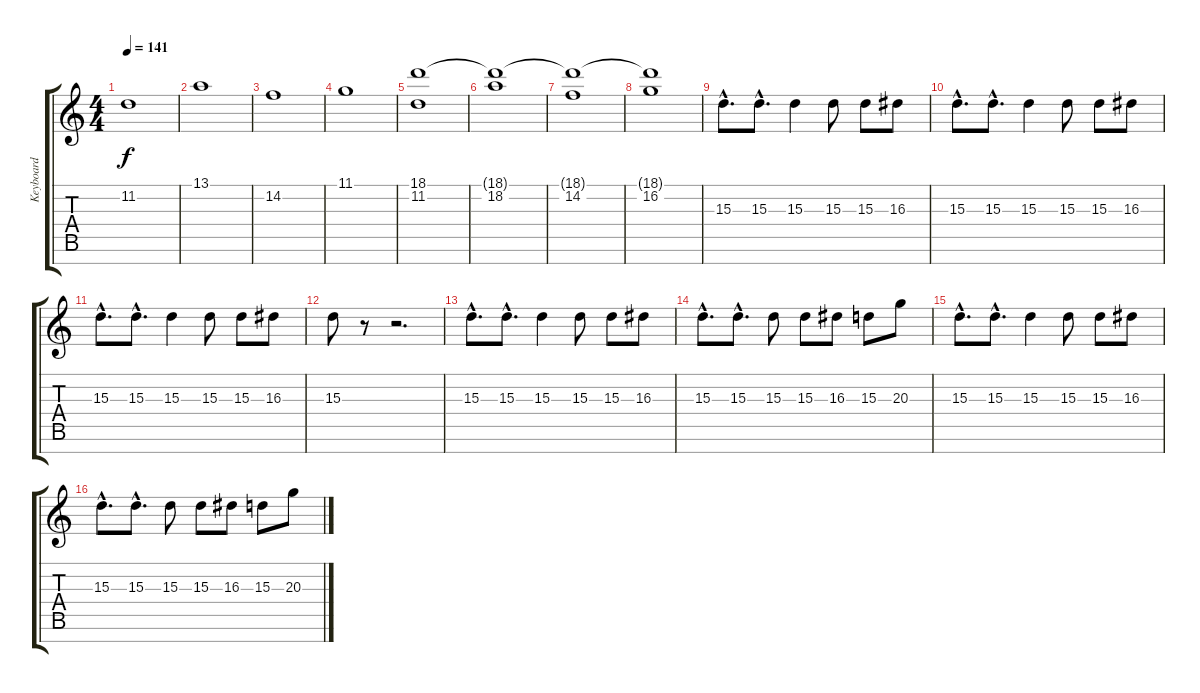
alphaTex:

\track ("Keyboard" "Keyboard") {instrument stringensemble1}
\staff {score tabs}
\tuning (Ab4 Eb4 B3 Gb3 Db3 Ab2 B1) {hide}
\ts (4 4)
\tempo 141
\clef g2
\ks c
11.2.1{dy f instrument stringensemble1} |
13.1.1 |
14.2.1 |
11.1.1 |
(18.1 11.2).1{instrument stringensemble1} |
(18.1{t} 18.2).1 |
(18.1{t} 14.2).1 |
(18.1{t} 16.2).1 |
15.3{hac}.8{d instrument orchestrahit} 15.3{hac}.8{d} 15.3.4 15.3.8 15.3.8 16.3.8 |
15.3{hac}.8{d} 15.3{hac}.8{d} 15.3.4 15.3.8 15.3.8 16.3.8 |
15.3{hac}.8{d instrument orchestrahit} 15.3{hac}.8{d} 15.3.4 15.3.8 15.3.8 16.3.8 |
15.3.8{instrument orchestrahit} r.8 r.2{d} |
15.3{hac}.8{d instrument orchestrahit} 15.3{hac}.8{d} 15.3.4 15.3.8 15.3.8 16.3.8 |
15.3{hac}.8{d} 15.3{hac}.8{d} 15.3.8 15.3.8 16.3.8 15.3.8 20.3.8 |
15.3{hac}.8{d instrument orchestrahit} 15.3{hac}.8{d} 15.3.4 15.3.8 15.3.8 16.3.8 |
15.3{hac}.8{d} 15.3{hac}.8{d} 15.3.8 15.3.8 16.3.8 15.3.8 20.3.8
